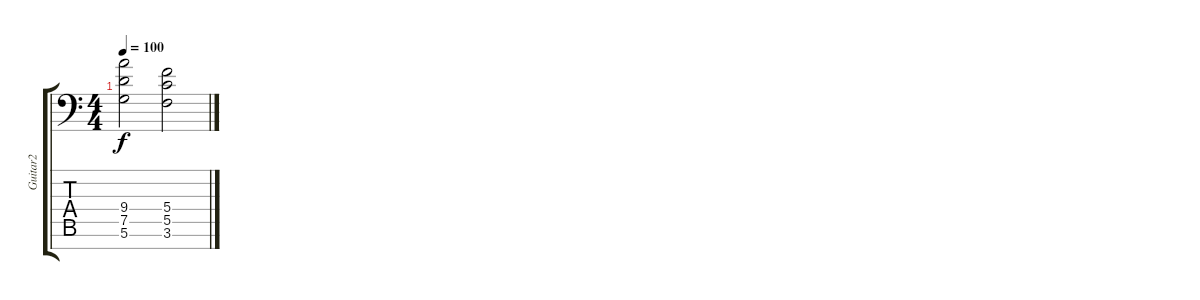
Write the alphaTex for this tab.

\track ("Guitar2" "Guitar2") {instrument distortionguitar}
\staff {score tabs}
\tuning (D4 A3 F3 C3 G2 D2 A1) {hide}
\ts (4 4)
\tempo 100
\clef f4
\ks c
(9.4 7.5 5.6).2{dy f} (5.4 5.5 3.6).2
